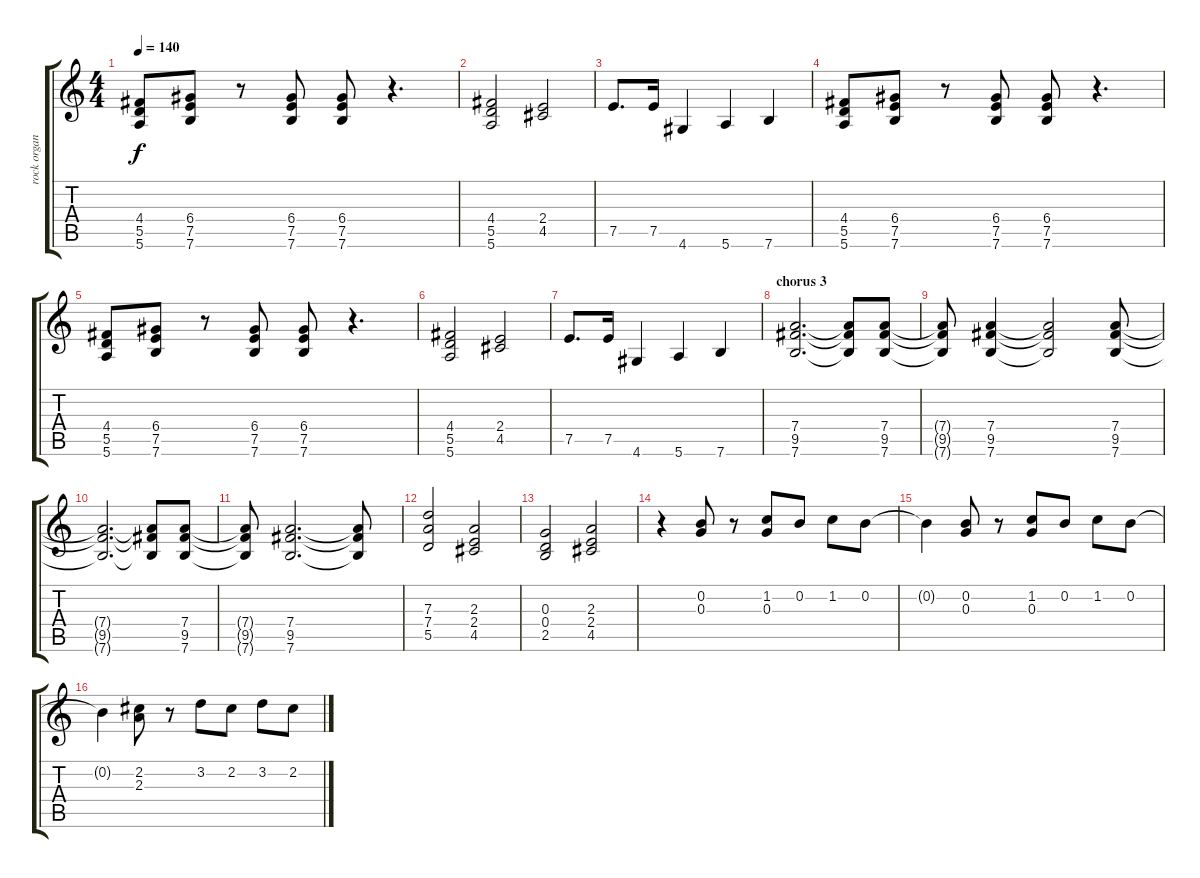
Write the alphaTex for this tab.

\track ("rock organ (through marshall amp)" "rock organ") {instrument overdrivenguitar}
\staff {score tabs}
\tuning (E4 B3 G3 D3 A2 E2) {hide}
\ts (4 4)
\tempo 140
\clef g2
\ks c
(4.4 5.5 5.6).8{dy f} (6.4 7.5 7.6).8 r.8 (6.4 7.5 7.6).8 (6.4 7.5 7.6).8 r.4{d} |
(4.4 5.5 5.6).2 (2.4 4.5).2 |
7.5.8{d} 7.5.16 4.6.4 5.6.4 7.6.4 |
(4.4 5.5 5.6).8 (6.4 7.5 7.6).8 r.8 (6.4 7.5 7.6).8 (6.4 7.5 7.6).8 r.4{d} |
(4.4 5.5 5.6).8 (6.4 7.5 7.6).8 r.8 (6.4 7.5 7.6).8 (6.4 7.5 7.6).8 r.4{d} |
(4.4 5.5 5.6).2 (2.4 4.5).2 |
7.5.8{d} 7.5.16 4.6.4 5.6.4 7.6.4 |
\section ("" "chorus 3")
(7.4 9.5 7.6).2{d} (7.4{t} 9.5{t} 7.6{t}).8 (7.4 9.5 7.6).8 |
(7.4{t} 9.5{t} 7.6{t}).8 (7.4 9.5 7.6).4 (7.4{t} 9.5{t} 7.6{t}).2 (7.4 9.5 7.6).8 |
(7.4{t} 9.5{t} 7.6{t}).2{d} (7.4{t} 9.5{t} 7.6{t}).8 (7.4 9.5 7.6).8 |
(7.4{t} 9.5{t} 7.6{t}).8 (7.4 9.5 7.6).2{d} (7.4{t} 9.5{t} 7.6{t}).8 |
(7.3 7.4 5.5).2 (2.3 2.4 4.5).2 |
(0.3 0.4 2.5).2 (2.3 2.4 4.5).2 |
r.4 (0.2 0.3).8 r.8 (1.2 0.3).8 0.2.8 1.2.8 0.2.8 |
0.2{t}.4 (0.2 0.3).8 r.8 (1.2 0.3).8 0.2.8 1.2.8 0.2.8 |
0.2{t}.4 (2.2 2.3).8 r.8 3.2.8 2.2.8 3.2.8 2.2.8
